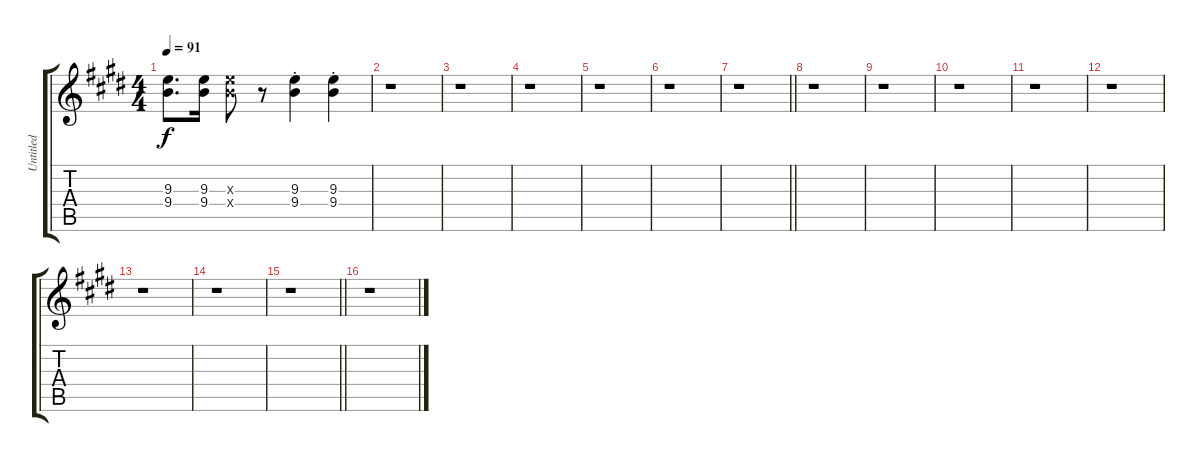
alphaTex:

\track ("Untitled" "Untitled") {instrument distortionguitar}
\staff {score tabs}
\tuning (E4 B3 G3 D3 A2 E2) {hide}
\ts (4 4)
\tempo 91
\clef g2
\ks e
(9.3 9.4).8{d dy f} (9.3 9.4).16 (9.3{x} 9.4{x}).8 r.8 (9.3{st} 9.4{st}).4 (9.3{st} 9.4{st}).4 |
r.1 |
r.1 |
r.1 |
r.1 |
r.1 |
\barLineRight lightlight
r.1 |
r.1 |
r.1 |
r.1 |
r.1 |
r.1 |
r.1 |
r.1 |
\barLineRight lightlight
r.1 |
r.1
